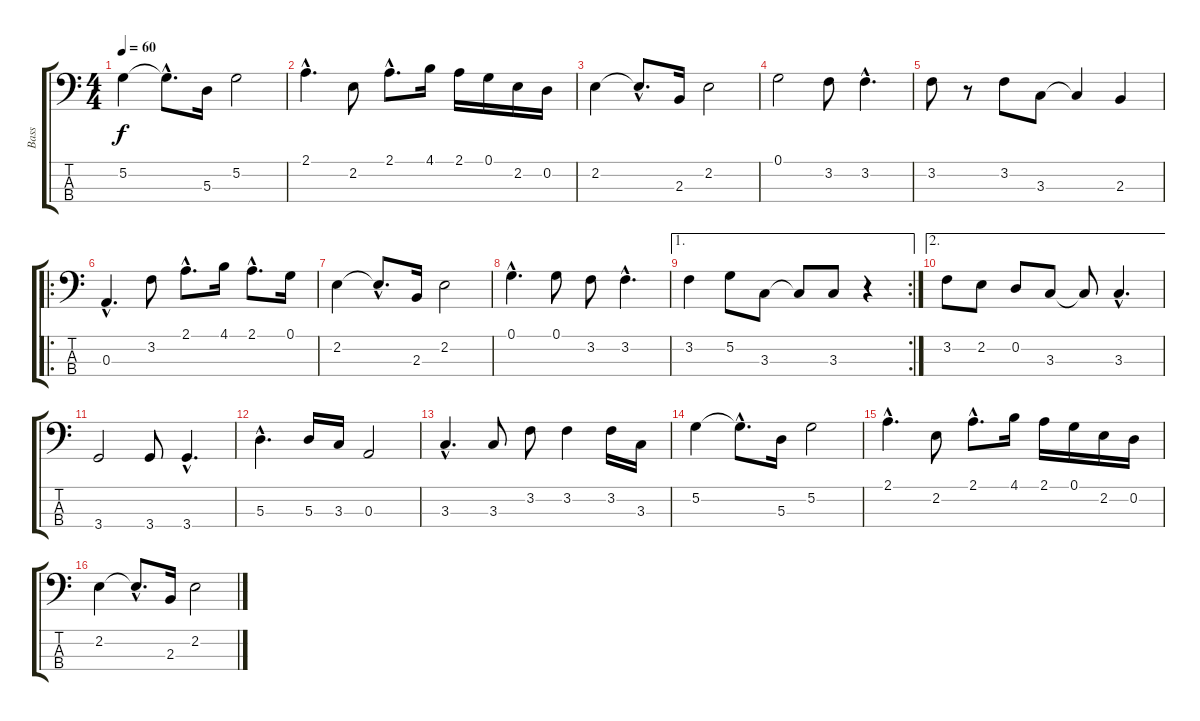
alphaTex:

\track ("Bass" "Bass") {instrument electricbassfinger}
\staff {score tabs}
\tuning (G2 D2 A1 E1) {hide}
\ts (4 4)
\tempo 60
\clef f4
\ks c
5.2.4{dy f} 5.2{hac t}.8{d} 5.3.16 5.2.2 |
2.1{hac}.4{d} 2.2.8 2.1{hac}.8{d} 4.1.16 2.1.16 0.1.16 2.2.16 0.2.16 |
2.2.4 2.2{hac t}.8{d} 2.3.16 2.2.2 |
0.1.2 3.2.8 3.2{hac}.4{d} |
3.2.8 r.8 3.2.8 3.3.8 3.3{t}.4 2.3.4 |
\ro
0.3{hac}.4{d} 3.2.8 2.1{hac}.8{d} 4.1.16 2.1{hac}.8{d} 0.1.16 |
2.2.4 2.2{hac t}.8{d} 2.3.16 2.2.2 |
0.1{hac}.4{d} 0.1.8 3.2.8 3.2{hac}.4{d} |
\ae 1
\rc 2
3.2.4 5.2.8 3.3.8 3.3{t}.8 3.3.8 r.4 |
\ae 2
3.2.8 2.2.8 0.2.8 3.3.8 3.3{t}.8 3.3{hac}.4{d} |
3.4.2 3.4.8 3.4{hac}.4{d} |
5.3{hac}.4{d} 5.3.16 3.3.16 0.3.2 |
3.3{hac}.4{d} 3.3.8 3.2.8 3.2.4 3.2.16 3.3.16 |
5.2.4 5.2{hac t}.8{d} 5.3.16 5.2.2 |
2.1{hac}.4{d} 2.2.8 2.1{hac}.8{d} 4.1.16 2.1.16 0.1.16 2.2.16 0.2.16 |
2.2.4 2.2{hac t}.8{d} 2.3.16 2.2.2
